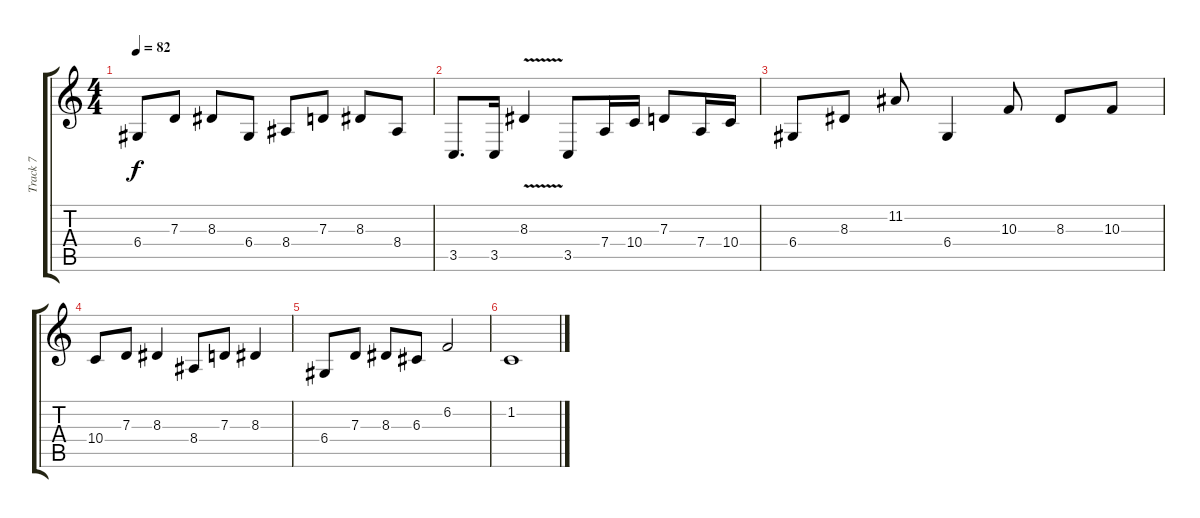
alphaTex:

\track ("Track 7" "Track 7") {instrument viola}
\staff {score tabs}
\tuning (E4 B3 G3 D3 A2 E2) {hide}
\ts (4 4)
\tempo 82
\clef g2
\ks c
6.4.8{dy f} 7.3.8 8.3.8 6.4.8 8.4.8 7.3.8 8.3.8 8.4.8 |
3.5.8{d} 3.5.16 8.3{v}.4 3.5.8 7.4.16 10.4.16 7.3.8 7.4.16 10.4.16 |
6.4.8 8.3.8 11.2.8 6.4.4 10.3.8 8.3.8 10.3.8 |
10.4.8 7.3.8 8.3.4 8.4.8 7.3.8 8.3.4 |
6.4.8 7.3.8 8.3.8 6.3.8 6.2.2 |
1.2.1
